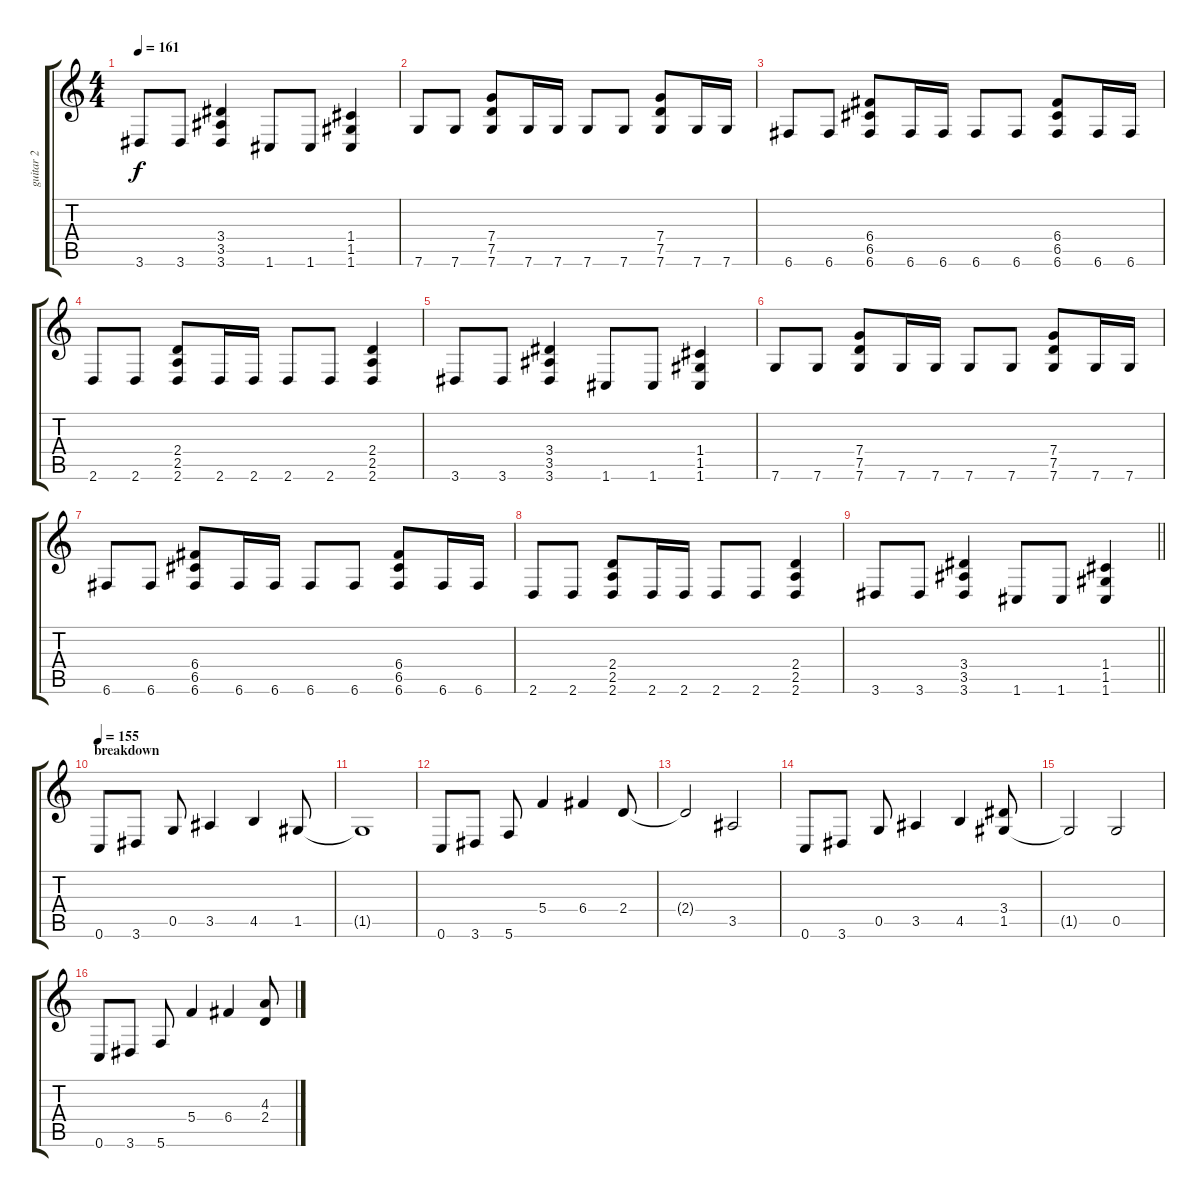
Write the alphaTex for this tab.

\track ("guitar 2" "guitar 2") {instrument overdrivenguitar}
\staff {score tabs}
\tuning (D4 A3 F3 C3 G2 C2) {hide}
\ts (4 4)
\tempo 161
\clef g2
\ks c
3.6.8{dy f} 3.6.8 (3.4 3.5 3.6).4 1.6.8 1.6.8 (1.4 1.5 1.6).4 |
7.6.8 7.6.8 (7.4 7.5 7.6).8 7.6.16 7.6.16 7.6.8 7.6.8 (7.4 7.5 7.6).8 7.6.16 7.6.16 |
6.6.8 6.6.8 (6.4 6.5 6.6).8 6.6.16 6.6.16 6.6.8 6.6.8 (6.4 6.5 6.6).8 6.6.16 6.6.16 |
2.6.8 2.6.8 (2.4 2.5 2.6).8 2.6.16 2.6.16 2.6.8 2.6.8 (2.4 2.5 2.6).4 |
3.6.8 3.6.8 (3.4 3.5 3.6).4 1.6.8 1.6.8 (1.4 1.5 1.6).4 |
7.6.8 7.6.8 (7.4 7.5 7.6).8 7.6.16 7.6.16 7.6.8 7.6.8 (7.4 7.5 7.6).8 7.6.16 7.6.16 |
6.6.8 6.6.8 (6.4 6.5 6.6).8 6.6.16 6.6.16 6.6.8 6.6.8 (6.4 6.5 6.6).8 6.6.16 6.6.16 |
2.6.8 2.6.8 (2.4 2.5 2.6).8 2.6.16 2.6.16 2.6.8 2.6.8 (2.4 2.5 2.6).4 |
\barLineRight lightlight
3.6.8 3.6.8 (3.4 3.5 3.6).4 1.6.8 1.6.8 (1.4 1.5 1.6).4 |
\section ("" "breakdown")
\tempo 155
0.6.8 3.6.8 0.5.8 3.5.4 4.5.4 1.5.8 |
1.5{t}.1 |
0.6.8 3.6.8 5.6.8 5.4.4 6.4.4 2.4.8 |
2.4{t}.2 3.5.2 |
0.6.8 3.6.8 0.5.8 3.5.4 4.5.4 (3.4 1.5).8 |
1.5{t}.2 0.5.2 |
0.6.8 3.6.8 5.6.8 5.4.4 6.4.4 (4.3 2.4).8
